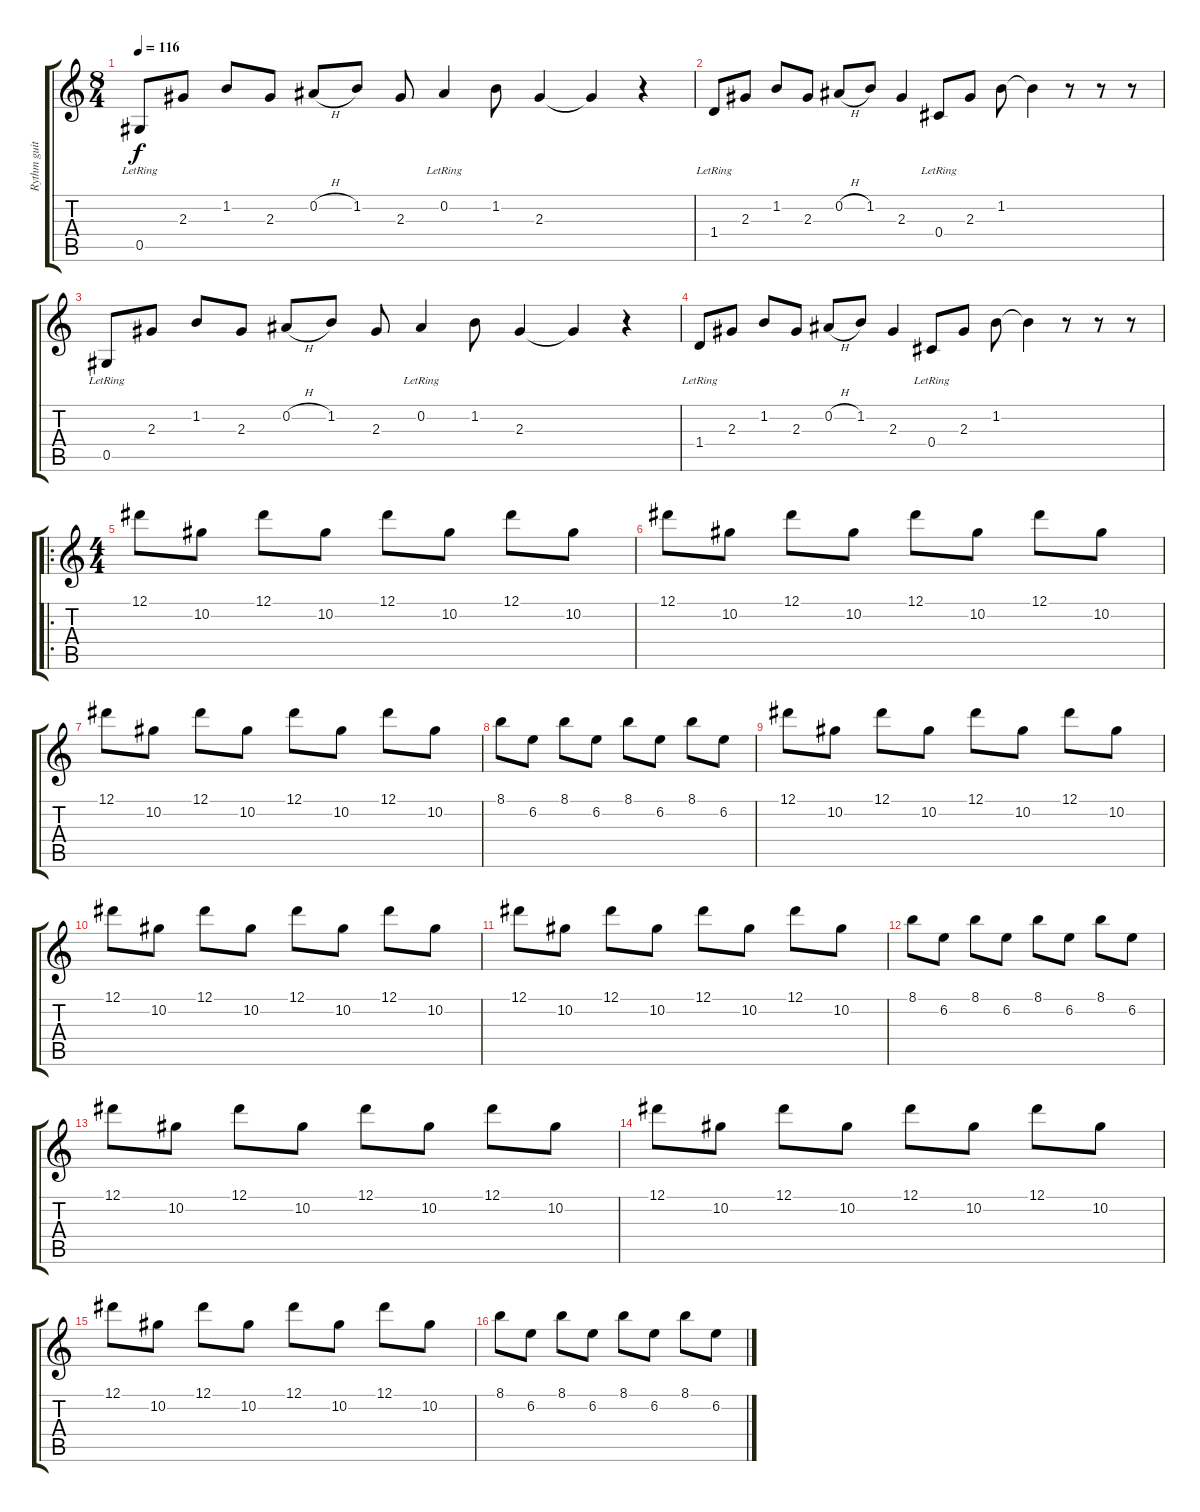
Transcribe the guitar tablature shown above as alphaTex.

\track ("Rythm guitar 1" "Rythm guit") {instrument distortionguitar}
\staff {score tabs}
\tuning (Eb4 Bb3 Gb3 Db3 Ab2 Eb2) {hide}
\ts (8 4)
\tempo 116
\clef g2
\ks c
0.5{lr}.8{dy f instrument electricguitarclean} 2.3.8 1.2.8 2.3.8 0.2{h}.8 1.2.8 2.3.8 0.2{lr}.4 1.2.8 2.3.4 2.3{t}.4 r.4 |
1.4{lr}.8{instrument electricguitarclean} 2.3.8 1.2.8 2.3.8 0.2{h}.8 1.2.8 2.3.4 0.4{lr}.8 2.3.8 1.2.8 1.2{t}.4 r.8 r.8 r.8 |
0.5{lr}.8{instrument electricguitarclean} 2.3.8 1.2.8 2.3.8 0.2{h}.8 1.2.8 2.3.8 0.2{lr}.4 1.2.8 2.3.4 2.3{t}.4 r.4 |
1.4{lr}.8{instrument electricguitarclean} 2.3.8 1.2.8 2.3.8 0.2{h}.8 1.2.8 2.3.4 0.4{lr}.8 2.3.8 1.2.8 1.2{t}.4 r.8 r.8 r.8 |
\ro
\ts (4 4)
12.1.8 10.2.8 12.1.8 10.2.8 12.1.8 10.2.8 12.1.8 10.2.8 |
12.1.8 10.2.8 12.1.8 10.2.8 12.1.8 10.2.8 12.1.8 10.2.8 |
12.1.8 10.2.8 12.1.8 10.2.8 12.1.8 10.2.8 12.1.8 10.2.8 |
8.1.8 6.2.8 8.1.8 6.2.8 8.1.8 6.2.8 8.1.8 6.2.8 |
12.1.8 10.2.8 12.1.8 10.2.8 12.1.8 10.2.8 12.1.8 10.2.8 |
12.1.8 10.2.8 12.1.8 10.2.8 12.1.8 10.2.8 12.1.8 10.2.8 |
12.1.8 10.2.8 12.1.8 10.2.8 12.1.8 10.2.8 12.1.8 10.2.8 |
8.1.8 6.2.8 8.1.8 6.2.8 8.1.8 6.2.8 8.1.8 6.2.8 |
12.1.8 10.2.8 12.1.8 10.2.8 12.1.8 10.2.8 12.1.8 10.2.8 |
12.1.8 10.2.8 12.1.8 10.2.8 12.1.8 10.2.8 12.1.8 10.2.8 |
12.1.8 10.2.8 12.1.8 10.2.8 12.1.8 10.2.8 12.1.8 10.2.8 |
8.1.8 6.2.8 8.1.8 6.2.8 8.1.8 6.2.8 8.1.8 6.2.8
